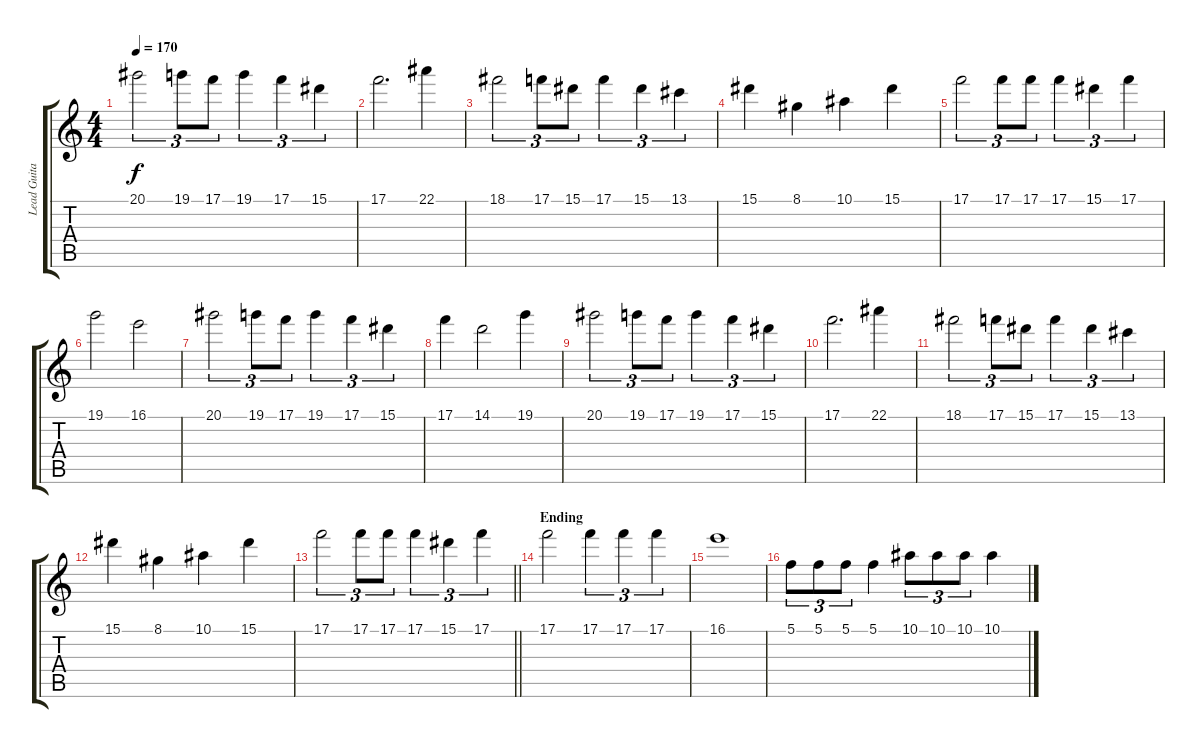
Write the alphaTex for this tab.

\track ("Lead Guitar" "Lead Guita") {instrument distortionguitar}
\staff {score tabs}
\tuning (C4 G3 Eb3 Bb2 F2 C2) {hide}
\ts (4 4)
\tempo 170
\clef g2
\ks c
20.1.2{tu (3 2) dy f} 19.1.8{tu (3 2)} 17.1.8{tu (3 2)} 19.1.4{tu (3 2)} 17.1.4{tu (3 2)} 15.1.4{tu (3 2)} |
17.1.2{d} 22.1.4 |
18.1.2{tu (3 2)} 17.1.8{tu (3 2)} 15.1.8{tu (3 2)} 17.1.4{tu (3 2)} 15.1.4{tu (3 2)} 13.1.4{tu (3 2)} |
15.1.4 8.1.4 10.1.4 15.1.4 |
17.1.2{tu (3 2)} 17.1.8{tu (3 2)} 17.1.8{tu (3 2)} 17.1.4{tu (3 2)} 15.1.4{tu (3 2)} 17.1.4{tu (3 2)} |
19.1.2 16.1.2 |
20.1.2{tu (3 2)} 19.1.8{tu (3 2)} 17.1.8{tu (3 2)} 19.1.4{tu (3 2)} 17.1.4{tu (3 2)} 15.1.4{tu (3 2)} |
17.1.4 14.1.2 19.1.4 |
20.1.2{tu (3 2)} 19.1.8{tu (3 2)} 17.1.8{tu (3 2)} 19.1.4{tu (3 2)} 17.1.4{tu (3 2)} 15.1.4{tu (3 2)} |
17.1.2{d} 22.1.4 |
18.1.2{tu (3 2)} 17.1.8{tu (3 2)} 15.1.8{tu (3 2)} 17.1.4{tu (3 2)} 15.1.4{tu (3 2)} 13.1.4{tu (3 2)} |
15.1.4 8.1.4 10.1.4 15.1.4 |
\barLineRight lightlight
17.1.2{tu (3 2)} 17.1.8{tu (3 2)} 17.1.8{tu (3 2)} 17.1.4{tu (3 2)} 15.1.4{tu (3 2)} 17.1.4{tu (3 2)} |
\section ("" "Ending")
17.1.2 17.1.4{tu (3 2)} 17.1.4{tu (3 2)} 17.1.4{tu (3 2)} |
16.1.1 |
5.1.8{tu (3 2)} 5.1.8{tu (3 2)} 5.1.8{tu (3 2)} 5.1.4 10.1.8{tu (3 2)} 10.1.8{tu (3 2)} 10.1.8{tu (3 2)} 10.1.4
